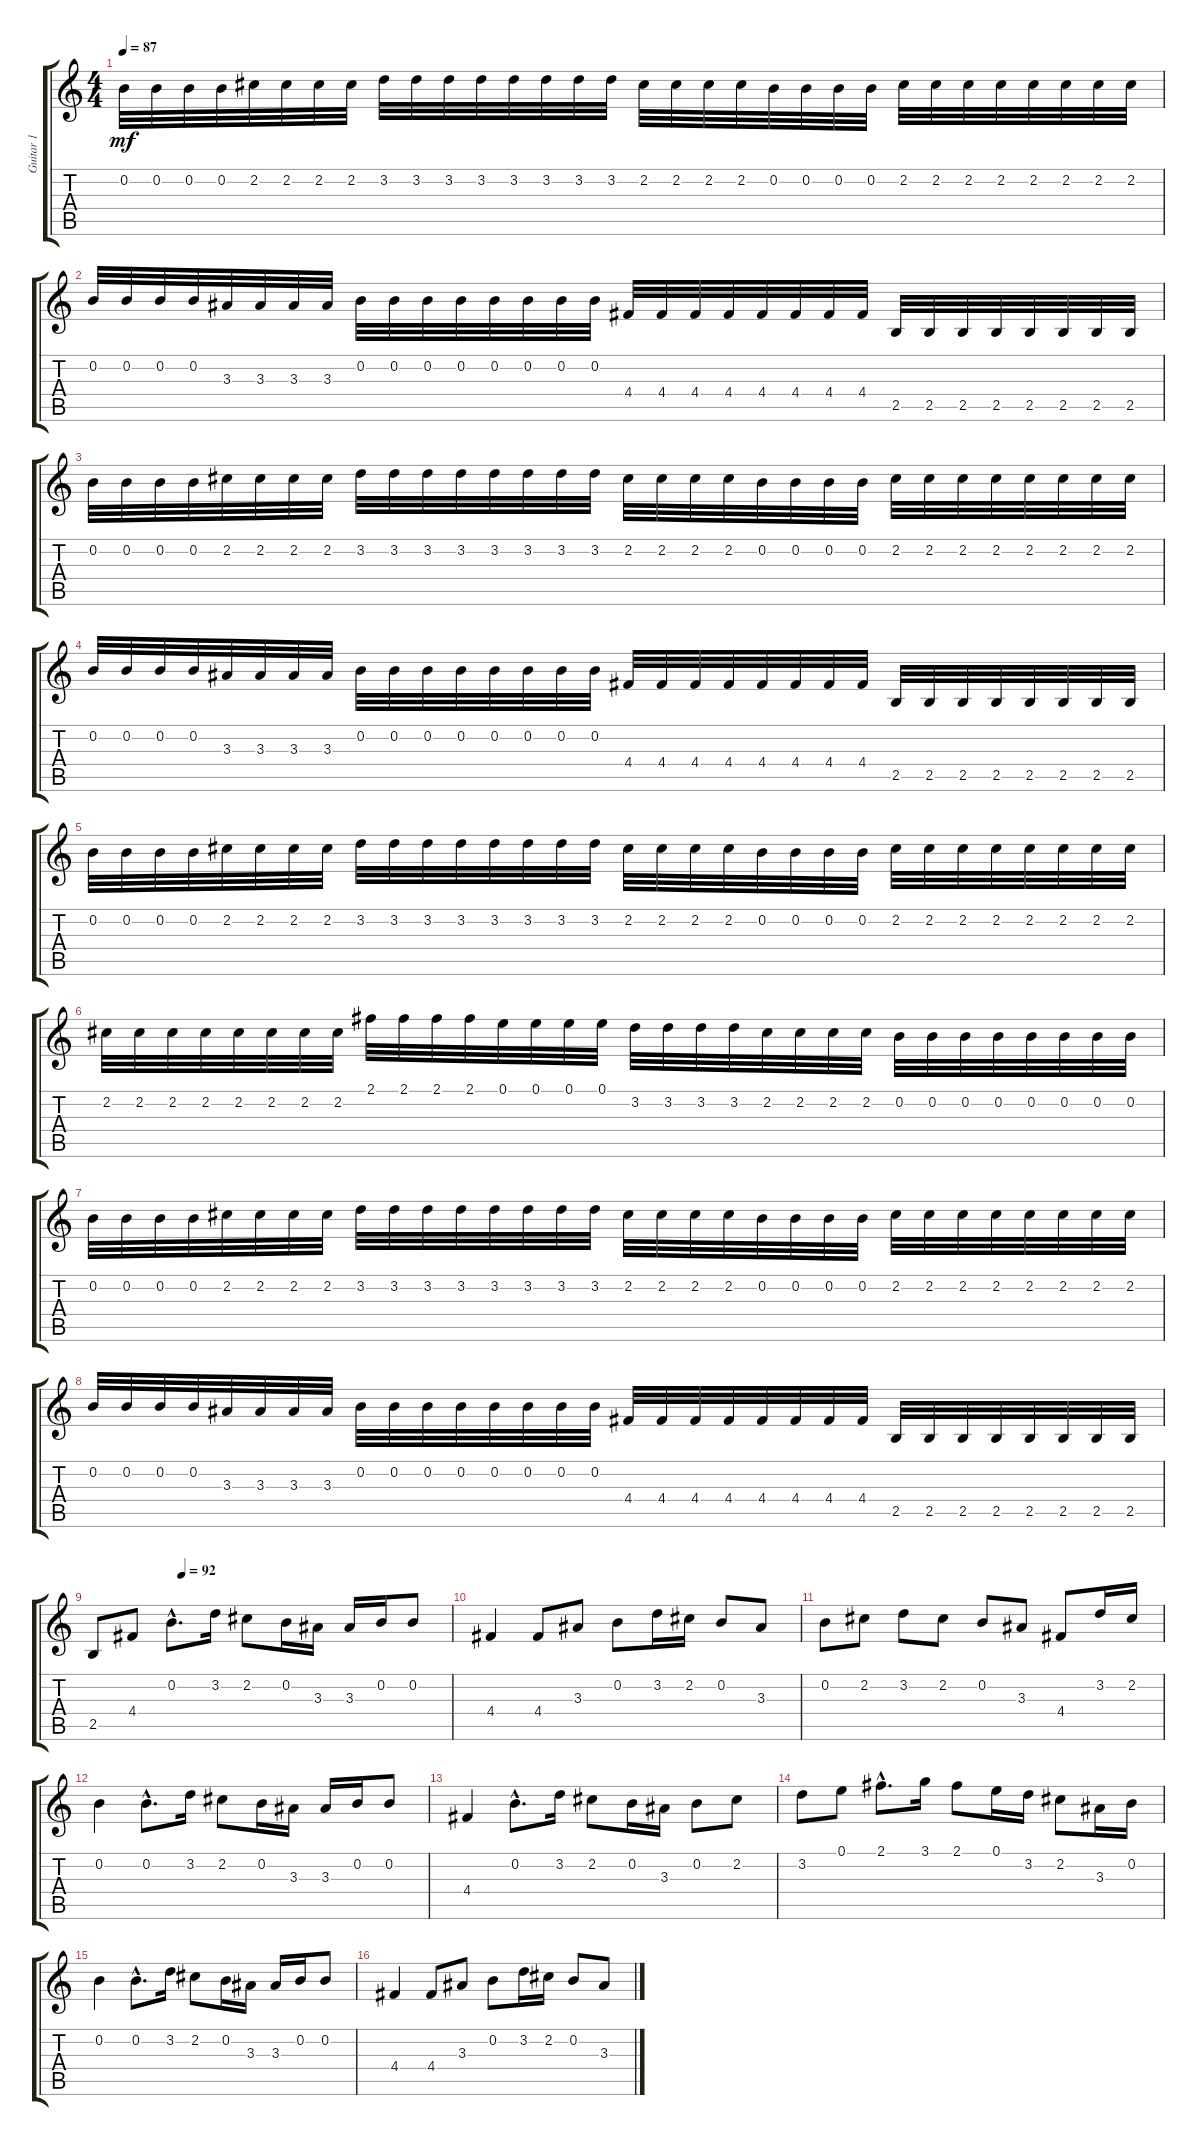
\track ("Guitar 1" "Guitar 1") {instrument distortionguitar}
\staff {score tabs}
\tuning (E4 B3 G3 D3 A2 E2) {hide}
\ts (4 4)
\tempo 87
\clef g2
\ks c
0.2.32{dy mf} 0.2.32 0.2.32 0.2.32 2.2.32 2.2.32 2.2.32 2.2.32 3.2.32 3.2.32 3.2.32 3.2.32 3.2.32 3.2.32 3.2.32 3.2.32 2.2.32 2.2.32 2.2.32 2.2.32 0.2.32 0.2.32 0.2.32 0.2.32 2.2.32 2.2.32 2.2.32 2.2.32 2.2.32 2.2.32 2.2.32 2.2.32 |
0.2.32 0.2.32 0.2.32 0.2.32 3.3.32 3.3.32 3.3.32 3.3.32 0.2.32 0.2.32 0.2.32 0.2.32 0.2.32 0.2.32 0.2.32 0.2.32 4.4.32 4.4.32 4.4.32 4.4.32 4.4.32 4.4.32 4.4.32 4.4.32 2.5.32 2.5.32 2.5.32 2.5.32 2.5.32 2.5.32 2.5.32 2.5.32 |
0.2.32 0.2.32 0.2.32 0.2.32 2.2.32 2.2.32 2.2.32 2.2.32 3.2.32 3.2.32 3.2.32 3.2.32 3.2.32 3.2.32 3.2.32 3.2.32 2.2.32 2.2.32 2.2.32 2.2.32 0.2.32 0.2.32 0.2.32 0.2.32 2.2.32 2.2.32 2.2.32 2.2.32 2.2.32 2.2.32 2.2.32 2.2.32 |
0.2.32 0.2.32 0.2.32 0.2.32 3.3.32 3.3.32 3.3.32 3.3.32 0.2.32 0.2.32 0.2.32 0.2.32 0.2.32 0.2.32 0.2.32 0.2.32 4.4.32 4.4.32 4.4.32 4.4.32 4.4.32 4.4.32 4.4.32 4.4.32 2.5.32 2.5.32 2.5.32 2.5.32 2.5.32 2.5.32 2.5.32 2.5.32 |
0.2.32 0.2.32 0.2.32 0.2.32 2.2.32 2.2.32 2.2.32 2.2.32 3.2.32 3.2.32 3.2.32 3.2.32 3.2.32 3.2.32 3.2.32 3.2.32 2.2.32 2.2.32 2.2.32 2.2.32 0.2.32 0.2.32 0.2.32 0.2.32 2.2.32 2.2.32 2.2.32 2.2.32 2.2.32 2.2.32 2.2.32 2.2.32 |
2.2.32 2.2.32 2.2.32 2.2.32 2.2.32 2.2.32 2.2.32 2.2.32 2.1.32 2.1.32 2.1.32 2.1.32 0.1.32 0.1.32 0.1.32 0.1.32 3.2.32 3.2.32 3.2.32 3.2.32 2.2.32 2.2.32 2.2.32 2.2.32 0.2.32 0.2.32 0.2.32 0.2.32 0.2.32 0.2.32 0.2.32 0.2.32 |
0.2.32 0.2.32 0.2.32 0.2.32 2.2.32 2.2.32 2.2.32 2.2.32 3.2.32 3.2.32 3.2.32 3.2.32 3.2.32 3.2.32 3.2.32 3.2.32 2.2.32 2.2.32 2.2.32 2.2.32 0.2.32 0.2.32 0.2.32 0.2.32 2.2.32 2.2.32 2.2.32 2.2.32 2.2.32 2.2.32 2.2.32 2.2.32 |
0.2.32 0.2.32 0.2.32 0.2.32 3.3.32 3.3.32 3.3.32 3.3.32 0.2.32 0.2.32 0.2.32 0.2.32 0.2.32 0.2.32 0.2.32 0.2.32 4.4.32 4.4.32 4.4.32 4.4.32 4.4.32 4.4.32 4.4.32 4.4.32 2.5.32 2.5.32 2.5.32 2.5.32 2.5.32 2.5.32 2.5.32 2.5.32 |
\tempo (92 0.25)
2.5.8 4.4.8 0.2{hac}.8{d} 3.2.16 2.2.8 0.2.16 3.3.16 3.3.16 0.2.16 0.2.8 |
4.4.4 4.4.8 3.3.8 0.2.8 3.2.16 2.2.16 0.2.8 3.3.8 |
0.2.8 2.2.8 3.2.8 2.2.8 0.2.8 3.3.8 4.4.8 3.2.16 2.2.16 |
0.2.4 0.2{hac}.8{d} 3.2.16 2.2.8 0.2.16 3.3.16 3.3.16 0.2.16 0.2.8 |
4.4.4 0.2{hac}.8{d} 3.2.16 2.2.8 0.2.16 3.3.16 0.2.8 2.2.8 |
3.2.8 0.1.8 2.1{hac}.8{d} 3.1.16 2.1.8 0.1.16 3.2.16 2.2.8 3.3.16 0.2.16 |
0.2.4 0.2{hac}.8{d} 3.2.16 2.2.8 0.2.16 3.3.16 3.3.16 0.2.16 0.2.8 |
4.4.4 4.4.8 3.3.8 0.2.8 3.2.16 2.2.16 0.2.8 3.3.8
